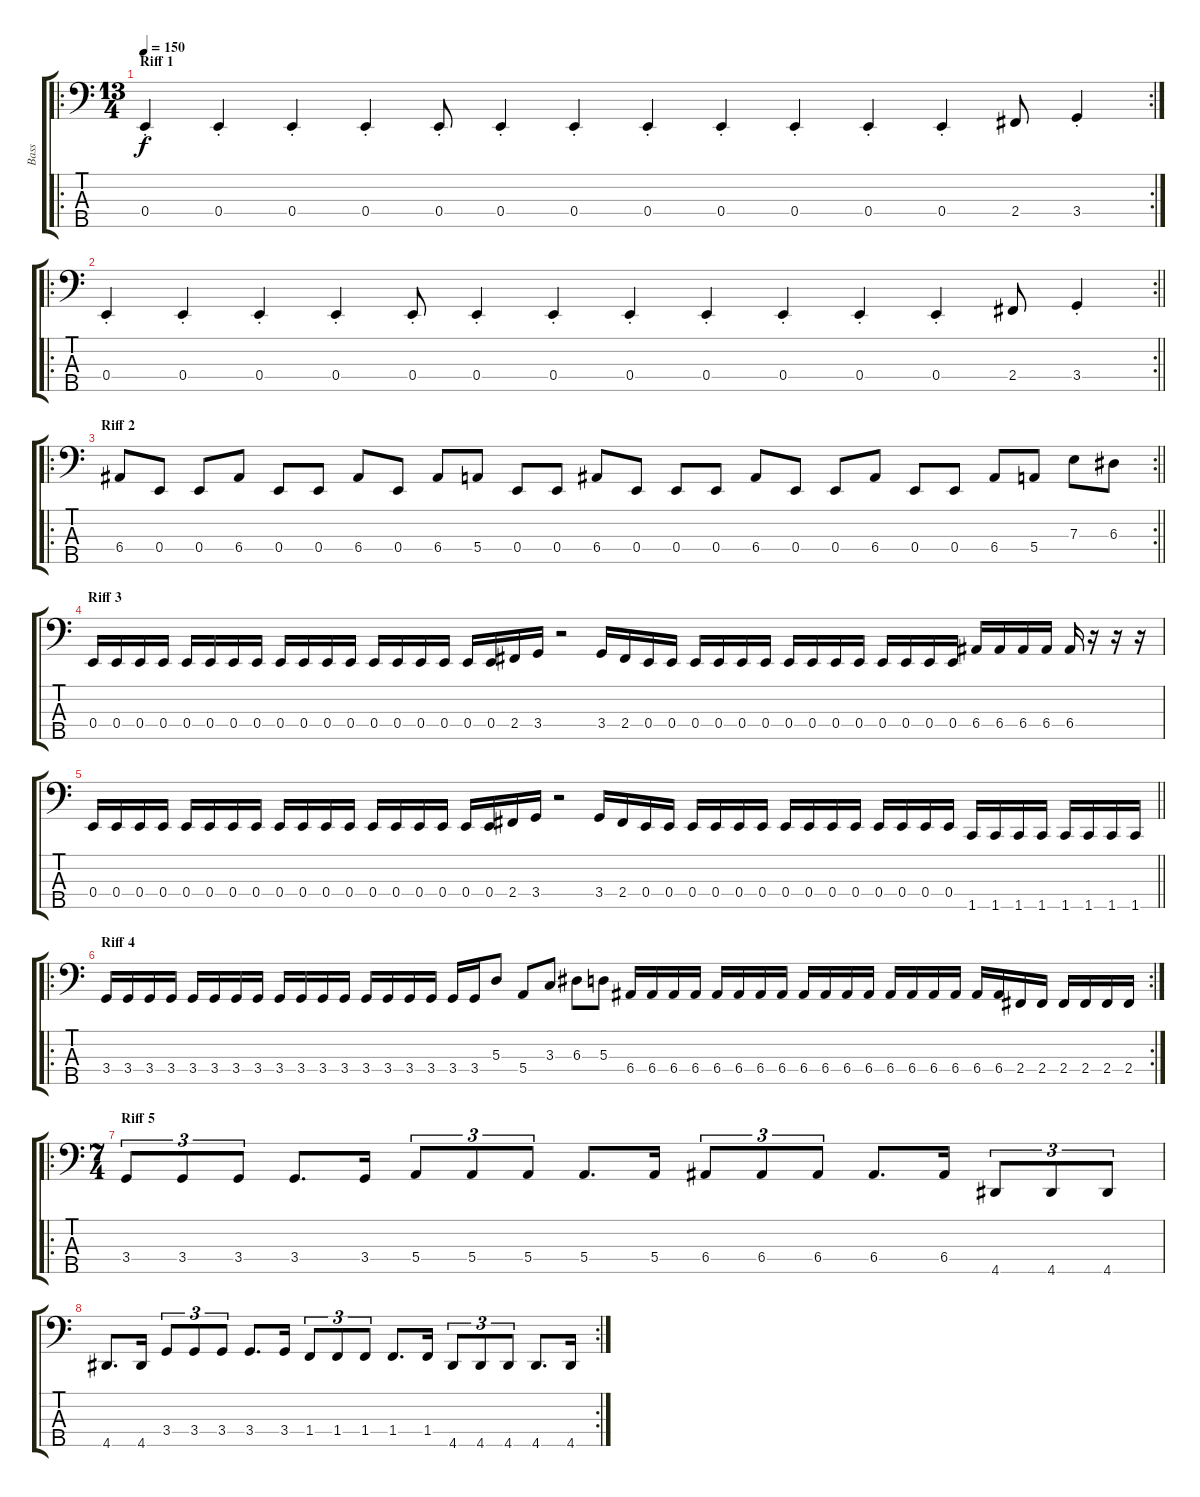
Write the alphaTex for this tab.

\track ("Bass" "Bass") {instrument electricbassfinger}
\staff {score tabs}
\tuning (G2 D2 A1 E1 B0) {hide}
\ro
\rc 2
\ts (13 4)
\section ("" "Riff 1")
\tempo 150
\clef f4
\ks c
0.4{st}.4{dy f instrument electricbassfinger} 0.4{st}.4 0.4{st}.4 0.4{st}.4 0.4{st}.8 0.4{st}.4 0.4{st}.4 0.4{st}.4 0.4{st}.4 0.4{st}.4 0.4{st}.4 0.4{st}.4 2.4.8 3.4{st}.4 |
\ro
\rc 2
\barLineRight lightlight
0.4{st}.4 0.4{st}.4 0.4{st}.4 0.4{st}.4 0.4{st}.8 0.4{st}.4 0.4{st}.4 0.4{st}.4 0.4{st}.4 0.4{st}.4 0.4{st}.4 0.4{st}.4 2.4.8 3.4{st}.4 |
\ro
\rc 2
\section ("" "Riff 2")
\barLineRight lightlight
6.4.8 0.4.8 0.4.8 6.4.8 0.4.8 0.4.8 6.4.8 0.4.8 6.4.8 5.4.8 0.4.8 0.4.8 6.4.8 0.4.8 0.4.8 0.4.8 6.4.8 0.4.8 0.4.8 6.4.8 0.4.8 0.4.8 6.4.8 5.4.8 7.3.8 6.3.8 |
\section ("" "Riff 3")
0.4.16 0.4.16 0.4.16 0.4.16 0.4.16 0.4.16 0.4.16 0.4.16 0.4.16 0.4.16 0.4.16 0.4.16 0.4.16 0.4.16 0.4.16 0.4.16 0.4.16 0.4.16 2.4.16 3.4.16 r.2 3.4.16 2.4.16 0.4.16 0.4.16 0.4.16 0.4.16 0.4.16 0.4.16 0.4.16 0.4.16 0.4.16 0.4.16 0.4.16 0.4.16 0.4.16 0.4.16 6.4.16 6.4.16 6.4.16 6.4.16 6.4.16 r.16 r.16 r.16 |
\barLineRight lightlight
0.4.16 0.4.16 0.4.16 0.4.16 0.4.16 0.4.16 0.4.16 0.4.16 0.4.16 0.4.16 0.4.16 0.4.16 0.4.16 0.4.16 0.4.16 0.4.16 0.4.16 0.4.16 2.4.16 3.4.16 r.2 3.4.16 2.4.16 0.4.16 0.4.16 0.4.16 0.4.16 0.4.16 0.4.16 0.4.16 0.4.16 0.4.16 0.4.16 0.4.16 0.4.16 0.4.16 0.4.16 1.5.16 1.5.16 1.5.16 1.5.16 1.5.16 1.5.16 1.5.16 1.5.16 |
\ro
\rc 2
\section ("" "Riff 4")
3.4.16 3.4.16 3.4.16 3.4.16 3.4.16 3.4.16 3.4.16 3.4.16 3.4.16 3.4.16 3.4.16 3.4.16 3.4.16 3.4.16 3.4.16 3.4.16 3.4.16 3.4.16 5.3.8 5.4.8 3.3.8 6.3.8 5.3.8 6.4.16 6.4.16 6.4.16 6.4.16 6.4.16 6.4.16 6.4.16 6.4.16 6.4.16 6.4.16 6.4.16 6.4.16 6.4.16 6.4.16 6.4.16 6.4.16 6.4.16 6.4.16 2.4.16 2.4.16 2.4.16 2.4.16 2.4.16 2.4.16 |
\ro
\ts (7 4)
\section ("" "Riff 5")
3.4.8{tu (3 2)} 3.4.8{tu (3 2)} 3.4.8{tu (3 2)} 3.4.8{d} 3.4.16 5.4.8{tu (3 2)} 5.4.8{tu (3 2)} 5.4.8{tu (3 2)} 5.4.8{d} 5.4.16 6.4.8{tu (3 2)} 6.4.8{tu (3 2)} 6.4.8{tu (3 2)} 6.4.8{d} 6.4.16 4.5.8{tu (3 2)} 4.5.8{tu (3 2)} 4.5.8{tu (3 2)} |
\rc 2
4.5.8{d} 4.5.16 3.4.8{tu (3 2)} 3.4.8{tu (3 2)} 3.4.8{tu (3 2)} 3.4.8{d} 3.4.16 1.4.8{tu (3 2)} 1.4.8{tu (3 2)} 1.4.8{tu (3 2)} 1.4.8{d} 1.4.16 4.5.8{tu (3 2)} 4.5.8{tu (3 2)} 4.5.8{tu (3 2)} 4.5.8{d} 4.5.16
